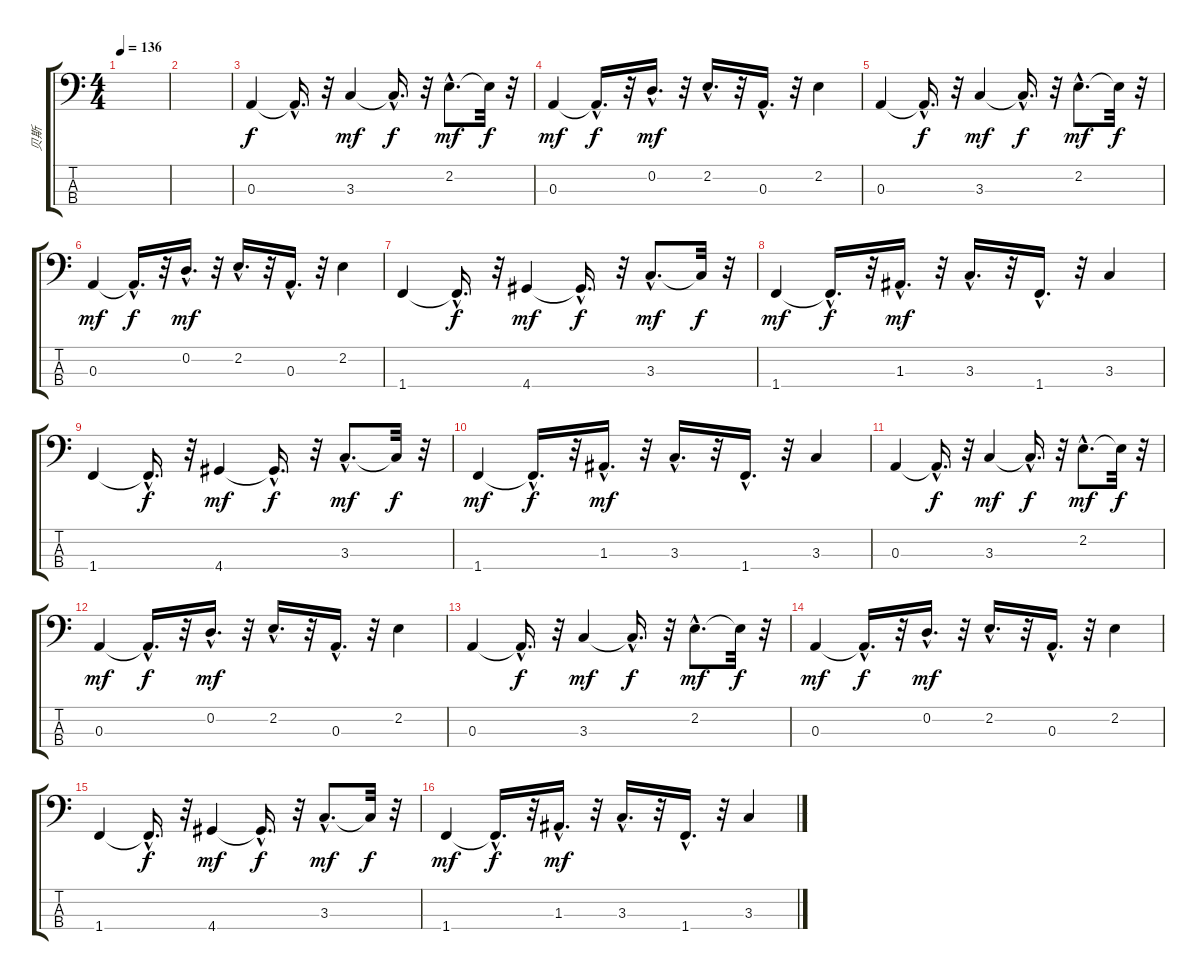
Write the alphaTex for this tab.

\track ("贝斯" "贝斯") {instrument electricbasspick}
\staff {score tabs}
\tuning (G2 D2 A1 E1) {hide}
\ts (4 4)
\tempo 136
\clef f4
\ks c
|
|
0.3.4 0.3{hac t}.16{d dy f} r.32 3.3.4{dy mf} 3.3{hac t}.16{d dy f} r.32 2.2{hac}.8{d dy mf} 2.2{t}.32{dy f} r.32 |
0.3.4{dy mf} 0.3{hac t}.16{d dy f} r.32 0.2{hac}.16{d dy mf} r.32 2.2{hac}.16{d} r.32 0.3{hac}.16{d} r.32 2.2.4 |
0.3.4 0.3{hac t}.16{d dy f} r.32 3.3.4{dy mf} 3.3{hac t}.16{d dy f} r.32 2.2{hac}.8{d dy mf} 2.2{t}.32{dy f} r.32 |
0.3.4{dy mf} 0.3{hac t}.16{d dy f} r.32 0.2{hac}.16{d dy mf} r.32 2.2{hac}.16{d} r.32 0.3{hac}.16{d} r.32 2.2.4 |
1.4.4 1.4{hac t}.16{d dy f} r.32 4.4.4{dy mf} 4.4{hac t}.16{d dy f} r.32 3.3{hac}.8{d dy mf} 3.3{t}.32{dy f} r.32 |
1.4.4{dy mf} 1.4{hac t}.16{d dy f} r.32 1.3{hac}.16{d dy mf} r.32 3.3{hac}.16{d} r.32 1.4{hac}.16{d} r.32 3.3.4 |
1.4.4 1.4{hac t}.16{d dy f} r.32 4.4.4{dy mf} 4.4{hac t}.16{d dy f} r.32 3.3{hac}.8{d dy mf} 3.3{t}.32{dy f} r.32 |
1.4.4{dy mf} 1.4{hac t}.16{d dy f} r.32 1.3{hac}.16{d dy mf} r.32 3.3{hac}.16{d} r.32 1.4{hac}.16{d} r.32 3.3.4 |
0.3.4 0.3{hac t}.16{d dy f} r.32 3.3.4{dy mf} 3.3{hac t}.16{d dy f} r.32 2.2{hac}.8{d dy mf} 2.2{t}.32{dy f} r.32 |
0.3.4{dy mf} 0.3{hac t}.16{d dy f} r.32 0.2{hac}.16{d dy mf} r.32 2.2{hac}.16{d} r.32 0.3{hac}.16{d} r.32 2.2.4 |
0.3.4 0.3{hac t}.16{d dy f} r.32 3.3.4{dy mf} 3.3{hac t}.16{d dy f} r.32 2.2{hac}.8{d dy mf} 2.2{t}.32{dy f} r.32 |
0.3.4{dy mf} 0.3{hac t}.16{d dy f} r.32 0.2{hac}.16{d dy mf} r.32 2.2{hac}.16{d} r.32 0.3{hac}.16{d} r.32 2.2.4 |
1.4.4 1.4{hac t}.16{d dy f} r.32 4.4.4{dy mf} 4.4{hac t}.16{d dy f} r.32 3.3{hac}.8{d dy mf} 3.3{t}.32{dy f} r.32 |
1.4.4{dy mf} 1.4{hac t}.16{d dy f} r.32 1.3{hac}.16{d dy mf} r.32 3.3{hac}.16{d} r.32 1.4{hac}.16{d} r.32 3.3.4
